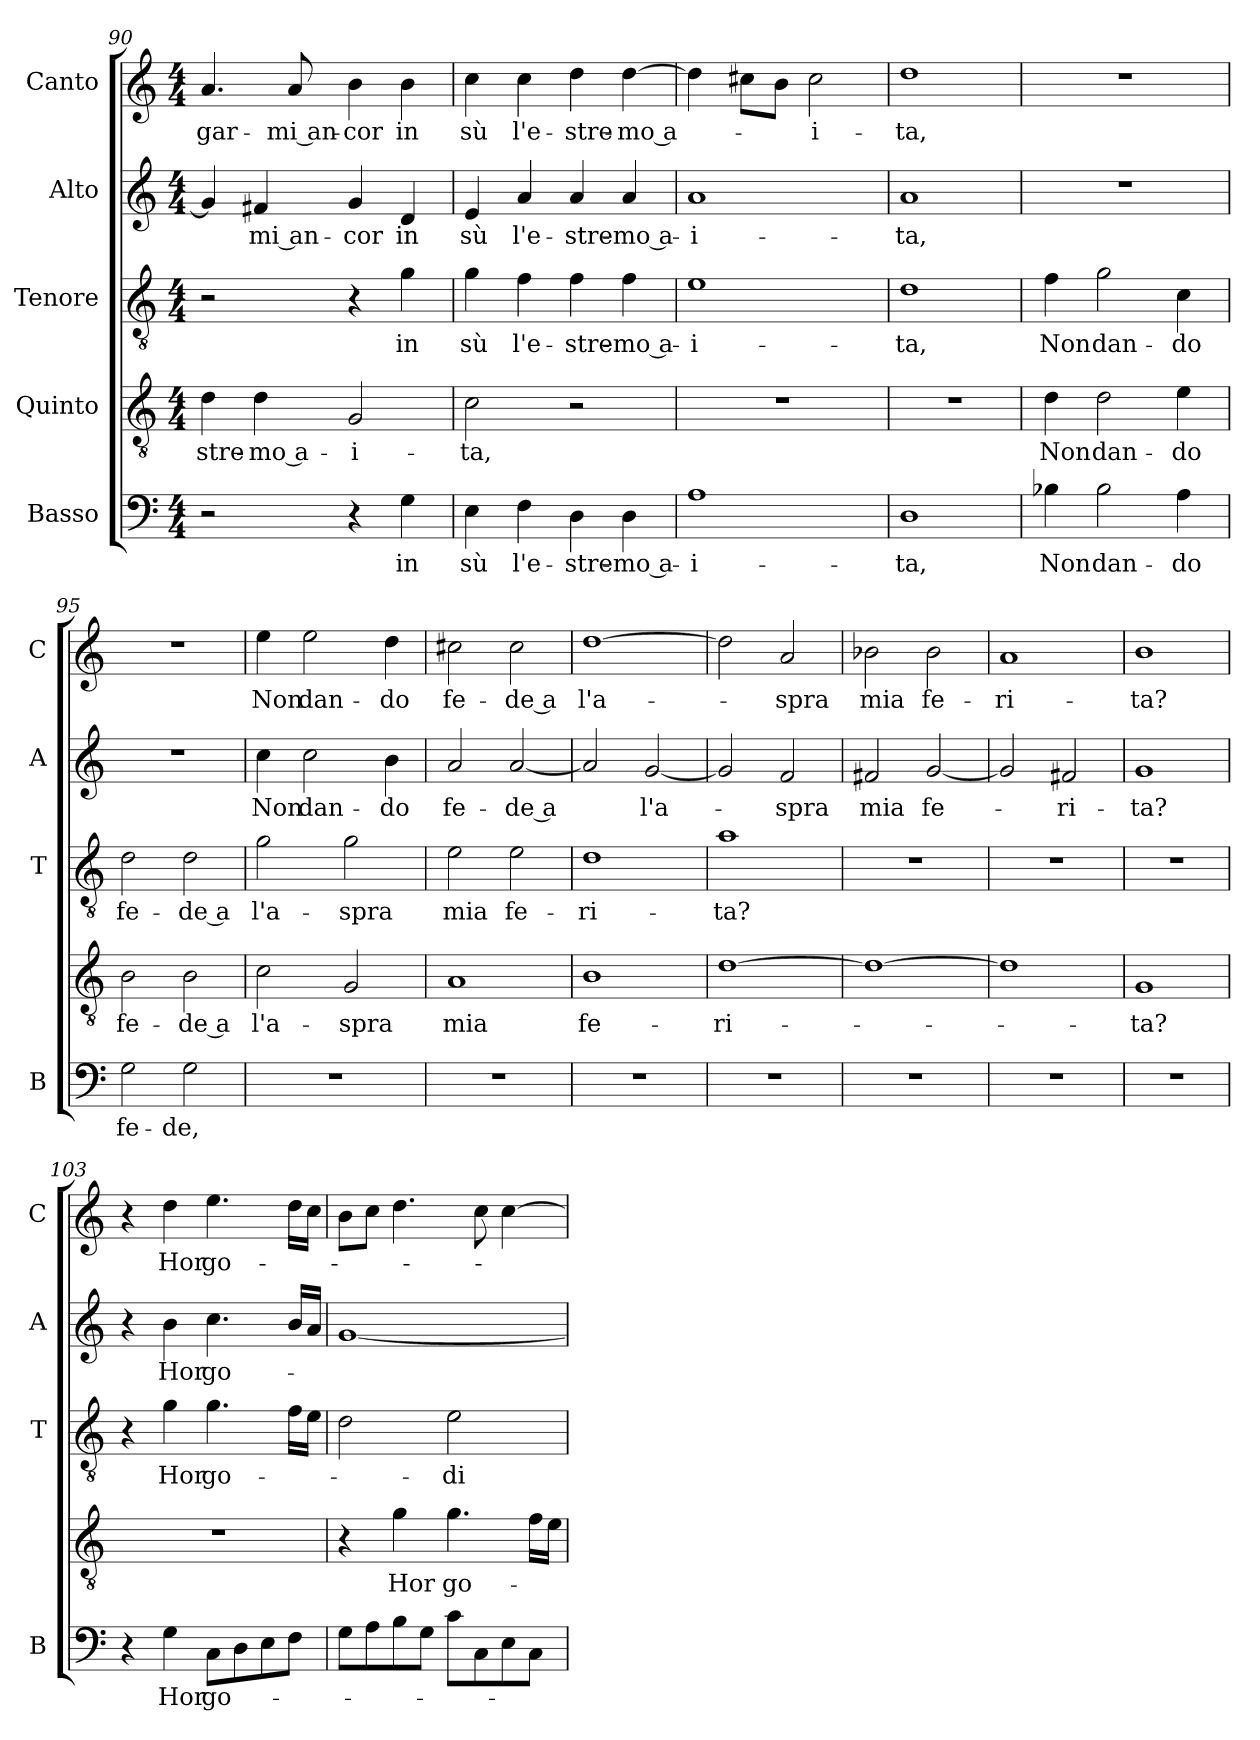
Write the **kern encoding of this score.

**kern	**text	**kern	**text	**kern	**text	**kern	**text	**kern	**text
*part5	*part5	*part4	*part4	*part3	*part3	*part2	*part2	*part1	*part1
*staff5	*staff5	*staff4	*staff4	*staff3	*staff3	*staff2	*staff2	*staff1	*staff1
*I"Basso	*	*I"Quinto	*	*I"Tenore	*	*I"Alto	*	*I"Canto	*
*I'B	*	*	*	*I'T	*	*I'A	*	*I'C	*
*clefF4	*	*clefGv2	*	*clefGv2	*	*clefG2	*	*clefG2	*
*k[]	*	*k[]	*	*k[]	*	*k[]	*	*k[]	*
*C:	*	*C:	*	*C:	*	*C:	*	*C:	*
*M4/4	*	*M4/4	*	*M4/4	*	*M4/4	*	*M4/4	*
=90	=90	=90	=90	=90	=90	=90	=90	=90	=90
!	!	!	!LO:LY:b	!	!	!	!	!	!LO:LY:b
2r	.	4d\	-stre-	2r	.	4g/]	.	4.a/	-gar-
!	!	!	!LO:LY:b	!	!	!	!LO:LY:b	!	!
.	.	4d\	-mo a-	.	.	4f#X/	-mi an-	.	.
!	!	!	!	!	!	!	!	!	!LO:LY:b
.	.	.	.	.	.	.	.	8a/	-mi an-
!	!	!	!LO:LY:b	!	!	!	!LO:LY:b	!	!LO:LY:b
4r	.	2G/	-i-	4r	.	4g/	-cor	4b\	-cor
!	!LO:LY:b	!	!	!	!LO:LY:b	!	!LO:LY:b	!	!LO:LY:b
4G\	in	.	.	4g\	in	4d/	in	4b\	in
!!LO:PB:g=z
=91	=91	=91	=91	=91	=91	=91	=91	=91	=91
!	!LO:LY:b	!	!LO:LY:b	!	!LO:LY:b	!	!LO:LY:b	!	!LO:LY:b
4E\	sù	2c\	-ta,	4g\	sù	4e/	sù	4cc\	sù
!	!LO:LY:b	!	!	!	!LO:LY:b	!	!LO:LY:b	!	!LO:LY:b
4F\	l'e-	.	.	4f\	l'e-	4a/	l'e-	4cc\	l'e-
!	!LO:LY:b	!	!	!	!LO:LY:b	!	!LO:LY:b	!	!LO:LY:b
4D\	-stre-	2r	.	4f\	-stre-	4a/	-stre-	4dd\	-stre-
!	!LO:LY:b	!	!	!	!LO:LY:b	!	!LO:LY:b	!	!LO:LY:b
4D\	-mo a-	.	.	4f\	-mo a-	4a/	-mo a-	[4dd\	-mo a-
=92	=92	=92	=92	=92	=92	=92	=92	=92	=92
!	!LO:LY:b	!	!	!	!LO:LY:b	!	!LO:LY:b	!	!
1A	-i-	1r	.	1e	-i-	1a	-i-	4dd\]	.
.	.	.	.	.	.	.	.	8cc#X\L	.
.	.	.	.	.	.	.	.	8b\J	.
!	!	!	!	!	!	!	!	!	!LO:LY:b
.	.	.	.	.	.	.	.	2cc#\	-i-
=93	=93	=93	=93	=93	=93	=93	=93	=93	=93
!	!LO:LY:b	!	!	!	!LO:LY:b	!	!LO:LY:b	!	!LO:LY:b
1D	-ta,	1r	.	1d	-ta,	1a	-ta,	1dd	-ta,
=94	=94	=94	=94	=94	=94	=94	=94	=94	=94
!	!LO:LY:b	!	!LO:LY:b	!	!LO:LY:b	!	!	!	!
4B-X\	Non	4d\	Non	4f\	Non	1r	.	1r	.
!	!LO:LY:b	!	!LO:LY:b	!	!LO:LY:b	!	!	!	!
2B-\	dan-	2d\	dan-	2g\	dan-	.	.	.	.
!	!LO:LY:b	!	!LO:LY:b	!	!LO:LY:b	!	!	!	!
4A\	-do	4e\	-do	4c\	-do	.	.	.	.
=95	=95	=95	=95	=95	=95	=95	=95	=95	=95
!	!LO:LY:b	!	!LO:LY:b	!	!LO:LY:b	!	!	!	!
2G\	fe-	2B\	fe-	2d\	fe-	1r	.	1r	.
!	!LO:LY:b	!	!LO:LY:b	!	!LO:LY:b	!	!	!	!
2G\	-de,	2B\	-de a	2d\	-de a	.	.	.	.
=96	=96	=96	=96	=96	=96	=96	=96	=96	=96
!	!	!	!LO:LY:b	!	!LO:LY:b	!	!LO:LY:b	!	!LO:LY:b
1r	.	2c\	l'a-	2g\	l'a-	4cc\	Non	4ee\	Non
!	!	!	!	!	!	!	!LO:LY:b	!	!LO:LY:b
.	.	.	.	.	.	2cc\	dan-	2ee\	dan-
!	!	!	!LO:LY:b	!	!LO:LY:b	!	!	!	!
.	.	2G/	-spra	2g\	-spra	.	.	.	.
!	!	!	!	!	!	!	!LO:LY:b	!	!LO:LY:b
.	.	.	.	.	.	4b\	-do	4dd\	-do
=97	=97	=97	=97	=97	=97	=97	=97	=97	=97
!	!	!	!LO:LY:b	!	!LO:LY:b	!	!LO:LY:b	!	!LO:LY:b
1r	.	1A	mia	2e\	mia	2a/	fe-	2cc#X\	fe-
!	!	!	!	!	!LO:LY:b	!	!LO:LY:b	!	!LO:LY:b
.	.	.	.	2e\	fe-	[2a/	-de a	2cc#\	-de a
=98	=98	=98	=98	=98	=98	=98	=98	=98	=98
!	!	!	!LO:LY:b	!	!LO:LY:b	!	!	!	!LO:LY:b
1r	.	1B	fe-	1d	-ri-	2a/]	.	[1dd	l'a-
!	!	!	!	!	!	!	!LO:LY:b	!	!
.	.	.	.	.	.	[2g/	l'a-	.	.
=99	=99	=99	=99	=99	=99	=99	=99	=99	=99
!	!	!	!LO:LY:b	!	!LO:LY:b	!	!	!	!
1r	.	[1d	-ri-	1a	-ta?	2g/]	.	2dd\]	.
!	!	!	!	!	!	!	!LO:LY:b	!	!LO:LY:b
.	.	.	.	.	.	2f/	-spra	2a/	-spra
!!LO:LB:g=z
=100	=100	=100	=100	=100	=100	=100	=100	=100	=100
!	!	!	!	!	!	!	!LO:LY:b	!	!LO:LY:b
1r	.	1d_	.	1r	.	2f#X/	mia	2b-X\	mia
!	!	!	!	!	!	!	!LO:LY:b	!	!LO:LY:b
.	.	.	.	.	.	[2g/	fe-	2b-\	fe-
=101	=101	=101	=101	=101	=101	=101	=101	=101	=101
!	!	!	!	!	!	!	!	!	!LO:LY:b
1r	.	1d]	.	1r	.	2g/]	.	1a	-ri-
!	!	!	!	!	!	!	!LO:LY:b	!	!
.	.	.	.	.	.	2f#X/	-ri-	.	.
=102	=102	=102	=102	=102	=102	=102	=102	=102	=102
!	!	!	!LO:LY:b	!	!	!	!LO:LY:b	!	!LO:LY:b
1r	.	1G	-ta?	1r	.	1g	-ta?	1b	-ta?
=103	=103	=103	=103	=103	=103	=103	=103	=103	=103
4r	.	1r	.	4r	.	4r	.	4r	.
!	!LO:LY:b	!	!	!	!LO:LY:b	!	!LO:LY:b	!	!LO:LY:b
4G\	Hor	.	.	4g\	Hor	4b\	Hor	4dd\	Hor
!	!LO:LY:b	!	!	!	!LO:LY:b	!	!LO:LY:b	!	!LO:LY:b
8C\L	go-	.	.	4.g\	go-	4.cc\	go-	4.ee\	go-
8D\	.	.	.	.	.	.	.	.	.
8E\	.	.	.	.	.	.	.	.	.
8F\J	.	.	.	16f\LL	.	16b/LL	.	16dd\LL	.
.	.	.	.	16e\JJ	.	16a/JJ	.	16cc\JJ	.
=104	=104	=104	=104	=104	=104	=104	=104	=104	=104
8G\L	.	4r	.	2d\	.	[1g	.	8b\L	.
8A\	.	.	.	.	.	.	.	8cc\J	.
!	!	!	!LO:LY:b	!	!	!	!	!	!
8B\	.	4g\	Hor	.	.	.	.	4.dd\	.
8G\J	.	.	.	.	.	.	.	.	.
!	!	!	!LO:LY:b	!	!LO:LY:b	!	!	!	!
8c\L	.	4.g\	go-	2e\	-di	.	.	.	.
8C\	.	.	.	.	.	.	.	8cc\	.
8E\	.	.	.	.	.	.	.	[4cc\	.
8C\J	.	16f\LL	.	.	.	.	.	.	.
.	.	16e\JJ	.	.	.	.	.	.	.
=	=	=	=	=	=	=	=	=	=
*-	*-	*-	*-	*-	*-	*-	*-	*-	*-
